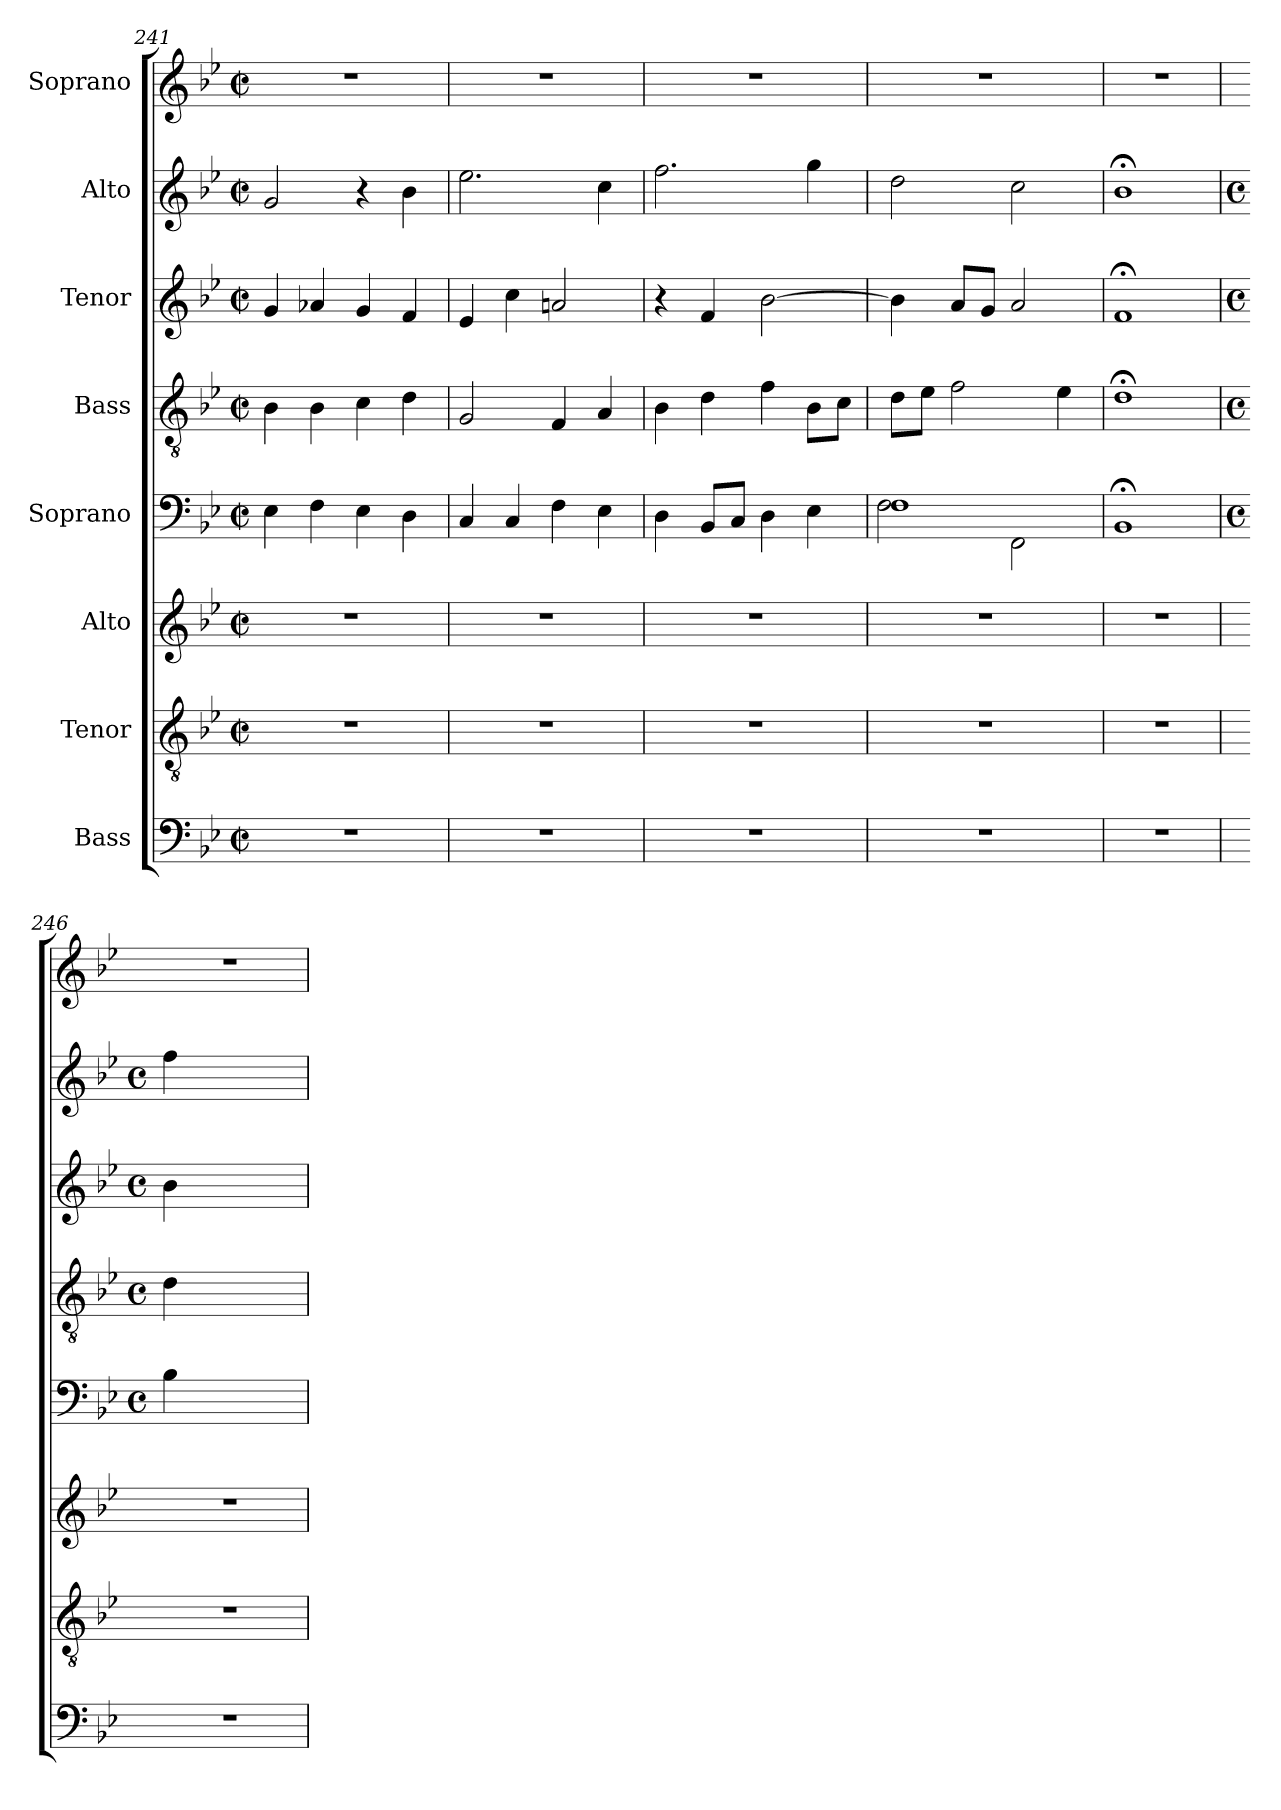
**kern	**kern	**kern	**kern	**kern	**kern	**kern	**kern
*part8	*part7	*part6	*part5	*part4	*part3	*part2	*part1
*staff8	*staff7	*staff6	*staff5	*staff4	*staff3	*staff2	*staff1
*I"Bass	*I"Tenor	*I"Alto	*I"Soprano	*I"Bass	*I"Tenor	*I"Alto	*I"Soprano
*clefF4	*clefGv2	*clefG2	*clefF4	*clefGv2	*clefG2	*clefG2	*clefG2
*k[b-e-]	*k[b-e-]	*k[b-e-]	*k[b-e-]	*k[b-e-]	*k[b-e-]	*k[b-e-]	*k[b-e-]
*B-:	*B-:	*B-:	*B-:	*B-:	*B-:	*B-:	*B-:
*M2/2	*M2/2	*M2/2	*M2/2	*M2/2	*M2/2	*M2/2	*M2/2
*met(c|)	*met(c|)	*met(c|)	*met(c|)	*met(c|)	*met(c|)	*met(c|)	*met(c|)
=241	=241	=241	=241	=241	=241	=241	=241
1r	1r	1r	4E-\	4B-\	4g/	2g/	1r
.	.	.	4F\	4B-\	4a-X/	.	.
.	.	.	4E-\	4c\	4g/	4r	.
.	.	.	4D\	4d\	4f/	4b-\	.
=242	=242	=242	=242	=242	=242	=242	=242
1r	1r	1r	4C/	2G/	4e-/	2.ee-\	1r
.	.	.	4C/	.	4cc\	.	.
.	.	.	4F\	4F/	2an/	.	.
.	.	.	4E-\	4A/	.	4cc\	.
=243	=243	=243	=243	=243	=243	=243	=243
1r	1r	1r	4D\	4B-\	4r	2.ff\	1r
.	.	.	8BB-/L	4d\	4f/	.	.
.	.	.	8C/J	.	.	.	.
.	.	.	4D\	4f\	[>2b-\	.	.
.	.	.	4E-\	8B-\L	.	4gg\	.
.	.	.	.	8c\J	.	.	.
=244	=244	=244	=244	=244	=244	=244	=244
*	*	*	*^	*	*	*	*
1r	1r	1r	1F	2F\	8d\L	4b-\]	2dd\	1r
.	.	.	.	.	8e-\J	.	.	.
.	.	.	.	.	2f\	8a/L	.	.
.	.	.	.	.	.	8g/J	.	.
.	.	.	.	2FF\	.	2a/	2cc\	.
.	.	.	.	.	4e-\	.	.	.
*	*	*	*v	*v	*	*	*	*
=245	=245	=245	=245	=245	=245	=245	=245
1r	1r	1r	1BB-;	1d;<	1f;	1b-;<	1r
!!LO:PB:g=z
=246	=246	=246	=246	=246	=246	=246	=246
*	*	*	*M4/4	*M4/4	*M4/4	*M4/4	*
*	*	*	*met(c)	*met(c)	*met(c)	*met(c)	*
1r	1r	1r	4B-\	4d\	4b-\	4ff\	1r
.	.	.	2.ryy	2.ryy	2.ryy	2.ryy	.
=	=	=	=	=	=	=	=
*-	*-	*-	*-	*-	*-	*-	*-
